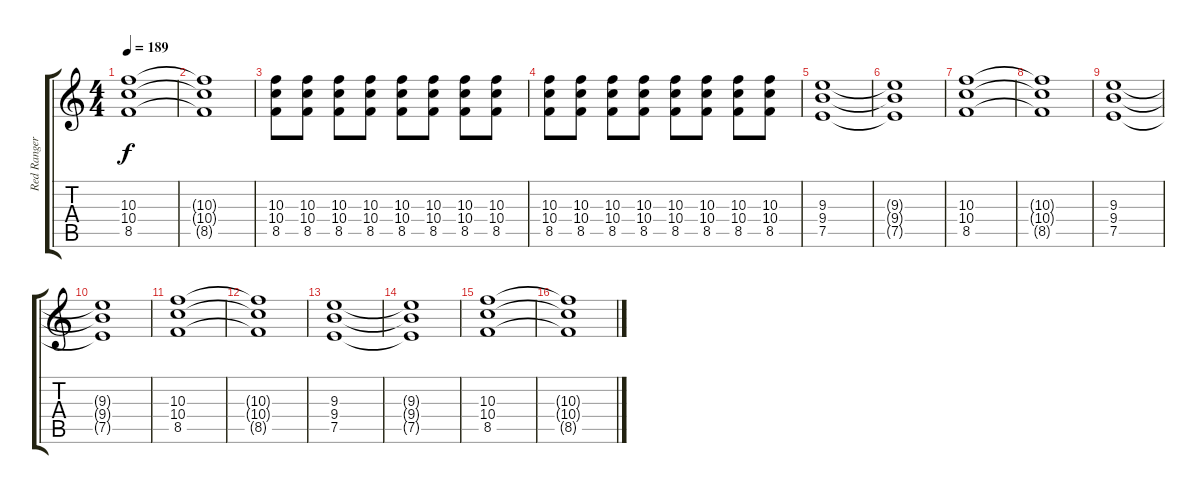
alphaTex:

\track ("Red Ranger (Guitar)" "Red Ranger") {instrument distortionguitar}
\staff {score tabs}
\tuning (E4 B3 G3 D3 A2 E2) {hide}
\ts (4 4)
\tempo 189
\clef g2
\ks c
(10.3 10.4 8.5).1{dy f} |
(10.3{t} 10.4{t} 8.5{t}).1 |
(10.3 10.4 8.5).8 (10.3 10.4 8.5).8 (10.3 10.4 8.5).8 (10.3 10.4 8.5).8 (10.3 10.4 8.5).8 (10.3 10.4 8.5).8 (10.3 10.4 8.5).8 (10.3 10.4 8.5).8 |
(10.3 10.4 8.5).8 (10.3 10.4 8.5).8 (10.3 10.4 8.5).8 (10.3 10.4 8.5).8 (10.3 10.4 8.5).8 (10.3 10.4 8.5).8 (10.3 10.4 8.5).8 (10.3 10.4 8.5).8 |
(9.3 9.4 7.5).1 |
(9.3{t} 9.4{t} 7.5{t}).1 |
(10.3 10.4 8.5).1 |
(10.3{t} 10.4{t} 8.5{t}).1 |
(9.3 9.4 7.5).1 |
(9.3{t} 9.4{t} 7.5{t}).1 |
(10.3 10.4 8.5).1 |
(10.3{t} 10.4{t} 8.5{t}).1 |
(9.3 9.4 7.5).1 |
(9.3{t} 9.4{t} 7.5{t}).1 |
(10.3 10.4 8.5).1 |
(10.3{t} 10.4{t} 8.5{t}).1
